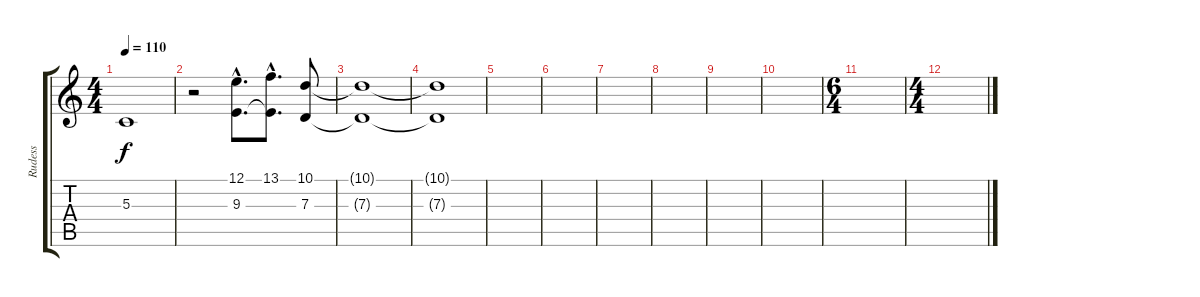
\track ("Rudess" "Rudess") {instrument stringensemble1}
\staff {score tabs}
\tuning (E4 B3 G3 D3 A2 E2) {hide}
\ts (4 4)
\tempo 110
\clef g2
\ks c
5.3{t}.1{dy f} |
r.2 (12.1{hac} 9.3{hac}).8{d volume 4 instrument pad7halo} (13.1{hac} 9.3{hac t}).8{d} (10.1 7.3).8 |
(10.1{t} 7.3{t}).1 |
(10.1{t} 7.3{t}).1{volume 0} |
|
|
|
|
|
|
\ts (6 4)
|
\ts (4 4)
